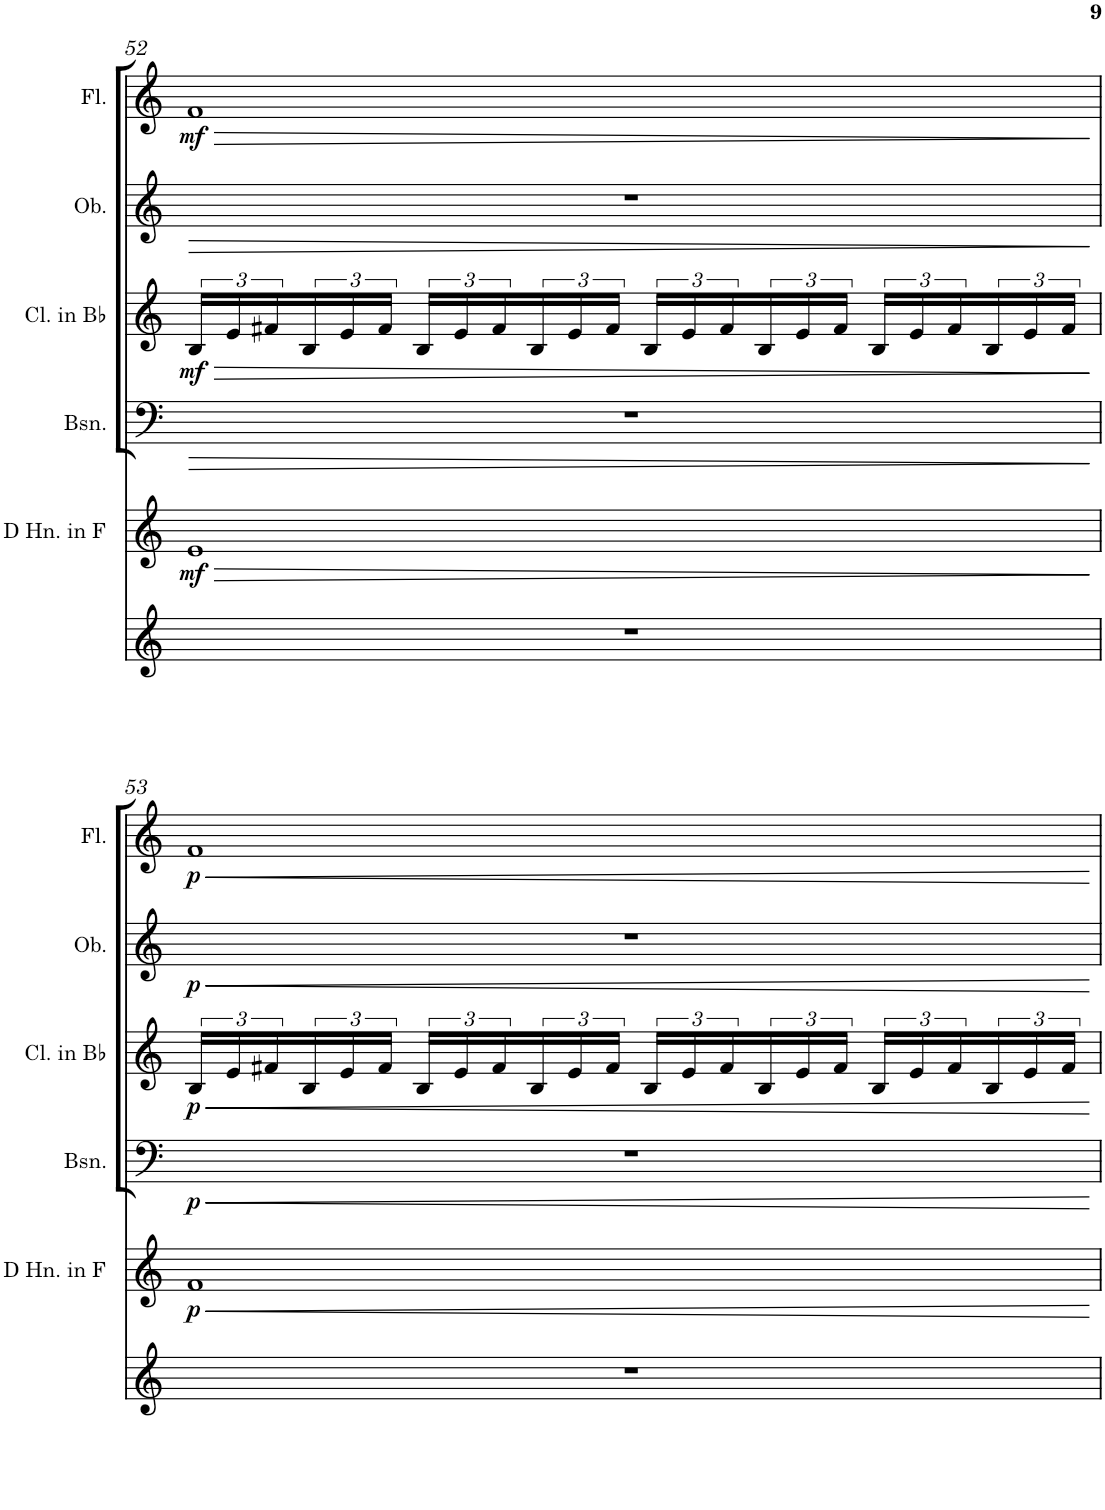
**kern	**kern	**dynam	**kern	**dynam	**kern	**dynam	**kern	**dynam	**kern	**dynam
*part6	*part5	*part5	*part4	*part4	*part3	*part3	*part2	*part2	*part1	*part1
*staff6	*staff5	*staff5	*staff4	*staff4	*staff3	*staff3	*staff2	*staff2	*staff1	*staff1
*I"Cues	*I"Horn in F	*	*I"Bassoon	*	*I"Clarinet in Bb	*	*I"Oboe	*	*I"Flute	*
*	*	*	*I'Bsn.	*	*I'Cl. in Bb	*	*I'Ob.	*	*I'Fl.	*
!!LO:PB:g=z
*clefG2	*clefG2	*	*clefF4	*	*clefG2	*	*clefG2	*	*clefG2	*
*	*Trd4c7	*	*	*	*Trd1c2	*	*	*	*	*
*k[]	*k[]	*	*k[]	*	*k[]	*	*k[]	*	*k[]	*
*M4/4	*M4/4	*	*M4/4	*	*M4/4	*	*M4/4	*	*M4/4	*
=52	=52	=52	=52	=52	=52	=52	=52	=52	=52	=52
!	!	!LO:HP:b	!	!LO:HP:b	!	!LO:HP:b	!	!LO:HP:b	!	!LO:HP:b
!	!	!LO:DY:n=1:b	!	!	!	!LO:DY:n=1:b	!	!	!	!LO:DY:n=1:b
1r	1e	> mf	1r	>	24B/LL	> mf	1r	>	1f	> mf
.	.	.	.	.	24e/	.	.	.	.	.
.	.	.	.	.	24f#X/	.	.	.	.	.
.	.	.	.	.	24B/	.	.	.	.	.
.	.	.	.	.	24e/	.	.	.	.	.
.	.	.	.	.	24f#/JJ	.	.	.	.	.
.	.	.	.	.	24B/LL	.	.	.	.	.
.	.	.	.	.	24e/	.	.	.	.	.
.	.	.	.	.	24f#/	.	.	.	.	.
.	.	.	.	.	24B/	.	.	.	.	.
.	.	.	.	.	24e/	.	.	.	.	.
.	.	.	.	.	24f#/JJ	.	.	.	.	.
.	.	.	.	.	24B/LL	.	.	.	.	.
.	.	.	.	.	24e/	.	.	.	.	.
.	.	.	.	.	24f#/	.	.	.	.	.
.	.	.	.	.	24B/	.	.	.	.	.
.	.	.	.	.	24e/	.	.	.	.	.
.	.	.	.	.	24f#/JJ	.	.	.	.	.
.	.	.	.	.	24B/LL	.	.	.	.	.
.	.	.	.	.	24e/	.	.	.	.	.
.	.	.	.	.	24f#/	.	.	.	.	.
.	.	.	.	.	24B/	.	.	.	.	.
.	.	.	.	.	24e/	.	.	.	.	.
.	.	.	.	.	24f#/JJ	.	.	.	.	.
.	.	]	.	]	.	]	.	]	.	]
!!LO:LB:g=z
=53	=53	=53	=53	=53	=53	=53	=53	=53	=53	=53
!	!	!LO:HP:b	!	!LO:HP:b	!	!LO:HP:b	!	!LO:HP:b	!	!LO:HP:b
!	!	!LO:DY:n=1:b	!	!LO:DY:n=1:b	!	!LO:DY:n=1:b	!	!LO:DY:n=1:b	!	!LO:DY:n=1:b
1r	1f	< p	1r	< p	24B/LL	< p	1r	< p	1f	< p
.	.	.	.	.	24e/	.	.	.	.	.
.	.	.	.	.	24f#X/	.	.	.	.	.
.	.	.	.	.	24B/	.	.	.	.	.
.	.	.	.	.	24e/	.	.	.	.	.
.	.	.	.	.	24f#/JJ	.	.	.	.	.
.	.	.	.	.	24B/LL	.	.	.	.	.
.	.	.	.	.	24e/	.	.	.	.	.
.	.	.	.	.	24f#/	.	.	.	.	.
.	.	.	.	.	24B/	.	.	.	.	.
.	.	.	.	.	24e/	.	.	.	.	.
.	.	.	.	.	24f#/JJ	.	.	.	.	.
.	.	.	.	.	24B/LL	.	.	.	.	.
.	.	.	.	.	24e/	.	.	.	.	.
.	.	.	.	.	24f#/	.	.	.	.	.
.	.	.	.	.	24B/	.	.	.	.	.
.	.	.	.	.	24e/	.	.	.	.	.
.	.	.	.	.	24f#/JJ	.	.	.	.	.
.	.	.	.	.	24B/LL	.	.	.	.	.
.	.	.	.	.	24e/	.	.	.	.	.
.	.	.	.	.	24f#/	.	.	.	.	.
.	.	.	.	.	24B/	.	.	.	.	.
.	.	.	.	.	24e/	.	.	.	.	.
.	.	.	.	.	24f#/JJ	.	.	.	.	.
.	.	[	.	[	.	[	.	[	.	[
=	=	=	=	=	=	=	=	=	=	=
*-	*-	*-	*-	*-	*-	*-	*-	*-	*-	*-
